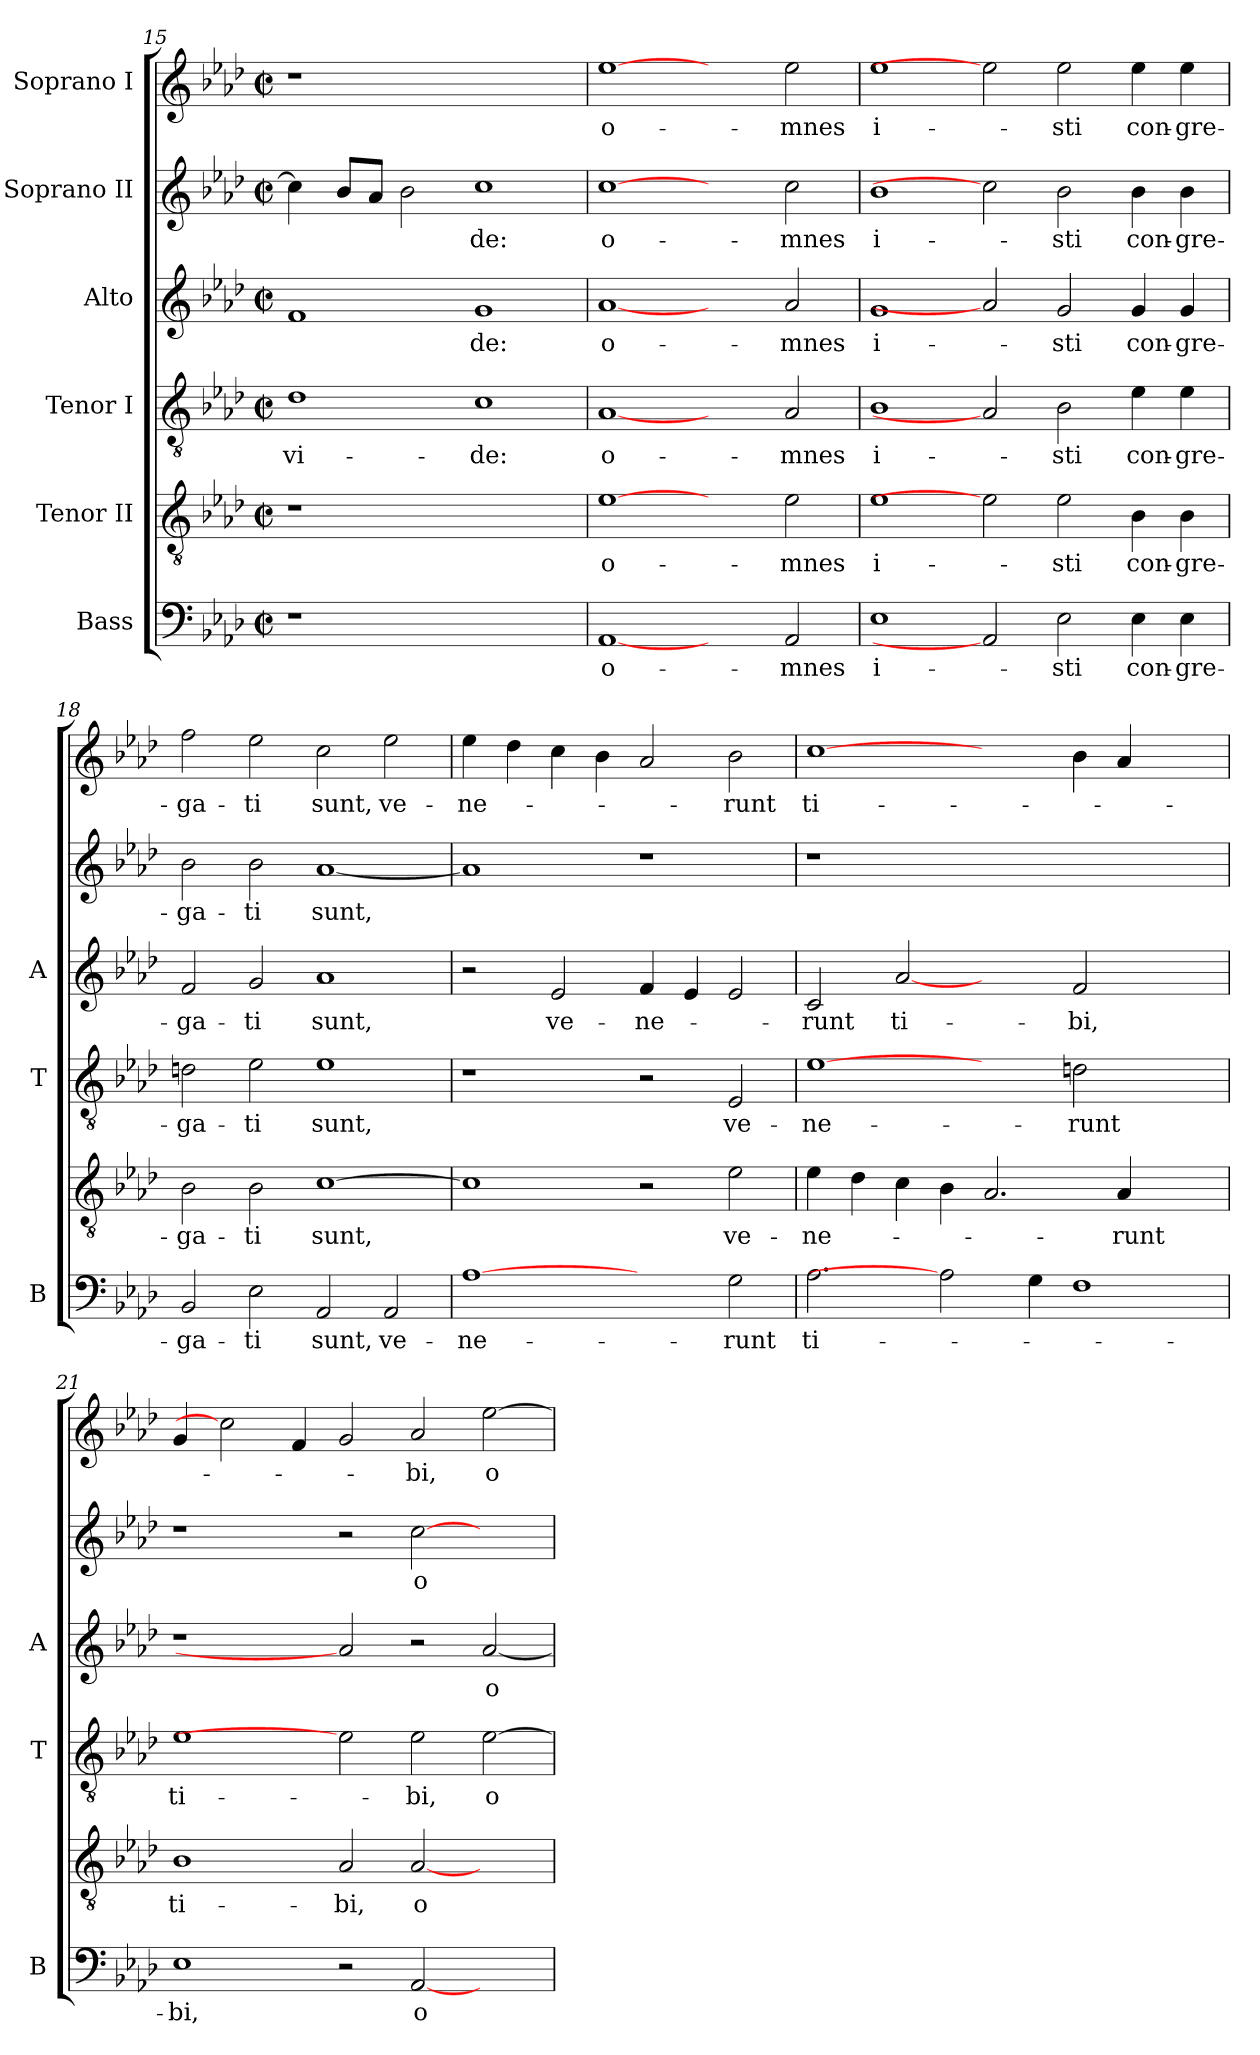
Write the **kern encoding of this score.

**kern	**text	**kern	**text	**kern	**text	**kern	**text	**kern	**text	**kern	**text
*part6	*part6	*part5	*part5	*part4	*part4	*part3	*part3	*part2	*part2	*part1	*part1
*staff6	*staff6	*staff5	*staff5	*staff4	*staff4	*staff3	*staff3	*staff2	*staff2	*staff1	*staff1
*I"Bass	*	*I"Tenor II	*	*I"Tenor I	*	*I"Alto	*	*I"Soprano II	*	*I"Soprano I	*
*I'B	*	*	*	*I'T	*	*I'A	*	*	*	*	*
*clefF4	*	*clefGv2	*	*clefGv2	*	*clefG2	*	*clefG2	*	*clefG2	*
*k[b-e-a-d-]	*	*k[b-e-a-d-]	*	*k[b-e-a-d-]	*	*k[b-e-a-d-]	*	*k[b-e-a-d-]	*	*k[b-e-a-d-]	*
*A-:	*	*A-:	*	*A-:	*	*A-:	*	*A-:	*	*A-:	*
*M2/2	*	*M2/2	*	*M2/2	*	*M2/2	*	*M2/2	*	*M2/2	*
*met(c|)	*	*met(c|)	*	*met(c|)	*	*met(c|)	*	*met(c|)	*	*met(c|)	*
=15	=15	=15	=15	=15	=15	=15	=15	=15	=15	=15	=15
!LO:N:vis=1	!	!LO:N:vis=1	!	!	!LO:LY:b	!	!	!	!	!LO:N:vis=1	!
1r	.	1r	.	1d-	vi-	1f	.	4cc\]	.	1r	.
.	.	.	.	.	.	.	.	8b-/L	.	.	.
.	.	.	.	.	.	.	.	8a-/J	.	.	.
.	.	.	.	.	.	.	.	2b-\	.	.	.
!	!	!	!	!	!LO:LY:b	!	!LO:LY:b	!	!LO:LY:b	!	!
1ryy	.	1ryy	.	1c	-de:	1g	-de:	1cc	-de:	1ryy	.
!!LO:PB:g=z
=16	=16	=16	=16	=16	=16	=16	=16	=16	=16	=16	=16
!	!LO:LY:b	!	!LO:LY:b	!	!LO:LY:b	!	!LO:LY:b	!	!LO:LY:b	!	!LO:LY:b
[1AA-	o-	[1e-	o-	[1A-	o-	[1a-	o-	[1cc	o-	[1ee-	o-
2ryy	.	2ryy	.	2ryy	.	2ryy	.	2ryy	.	2ryy	.
!	!LO:LY:b	!	!LO:LY:b	!	!LO:LY:b	!	!LO:LY:b	!	!LO:LY:b	!	!LO:LY:b
2AA-/	-mnes	2e-\	-mnes	2A-/	-mnes	2a-/	-mnes	2cc\	-mnes	2ee-\	-mnes
=17	=17	=17	=17	=17	=17	=17	=17	=17	=17	=17	=17
!	!LO:LY:b	!	!LO:LY:b	!	!LO:LY:b	!	!LO:LY:b	!	!LO:LY:b	!	!LO:LY:b
1E-	i-	1e-	i-	1B-	i-	1g	i-	1b-	i-	1ee-	i-
2AA-]	.	2e-]	.	2A-]	.	2a-]	.	2cc]	.	2ee-]	.
!	!LO:LY:b	!	!LO:LY:b	!	!LO:LY:b	!	!LO:LY:b	!	!LO:LY:b	!	!LO:LY:b
2E-\	-sti	2e-\	-sti	2B-\	-sti	2g/	-sti	2b-\	-sti	2ee-\	-sti
!	!LO:LY:b	!	!LO:LY:b	!	!LO:LY:b	!	!LO:LY:b	!	!LO:LY:b	!	!LO:LY:b
4E-\	con-	4B-\	con-	4e-\	con-	4g/	con-	4b-\	con-	4ee-\	con-
!	!LO:LY:b	!	!LO:LY:b	!	!LO:LY:b	!	!LO:LY:b	!	!LO:LY:b	!	!LO:LY:b
4E-\	-gre-	4B-\	-gre-	4e-\	-gre-	4g/	-gre-	4b-\	-gre-	4ee-\	-gre-
=18	=18	=18	=18	=18	=18	=18	=18	=18	=18	=18	=18
!	!LO:LY:b	!	!LO:LY:b	!	!LO:LY:b	!	!LO:LY:b	!	!LO:LY:b	!	!LO:LY:b
2BB-/	-ga-	2B-\	-ga-	2dn\	-ga-	2f/	-ga-	2b-\	-ga-	2ff\	-ga-
!	!LO:LY:b	!	!LO:LY:b	!	!LO:LY:b	!	!LO:LY:b	!	!LO:LY:b	!	!LO:LY:b
2E-\	-ti	2B-\	-ti	2e-\	-ti	2g/	-ti	2b-\	-ti	2ee-\	-ti
!	!LO:LY:b	!	!LO:LY:b	!	!LO:LY:b	!	!LO:LY:b	!	!LO:LY:b	!	!LO:LY:b
2AA-/	sunt,	[>1c	sunt,	1e-	sunt,	1a-	sunt,	[<1a-	sunt,	2cc\	sunt,
!	!LO:LY:b	!	!	!	!	!	!	!	!	!	!LO:LY:b
2AA-/	ve-	.	.	.	.	.	.	.	.	2ee-\	ve-
=19	=19	=19	=19	=19	=19	=19	=19	=19	=19	=19	=19
!	!LO:LY:b	!	!	!	!	!	!	!	!	!	!LO:LY:b
[1A-	-ne-	1c]	.	1r	.	2r	.	1a-]	.	4ee-\	-ne-
.	.	.	.	.	.	.	.	.	.	4dd-\	.
!	!	!	!	!	!	!	!LO:LY:b	!	!	!	!
.	.	.	.	.	.	2e-/	ve-	.	.	4cc\	.
.	.	.	.	.	.	.	.	.	.	4b-\	.
!	!	!	!	!	!	!	!LO:LY:b	!	!	!	!
2ryy	.	2r	.	2r	.	4f/	-ne-	1r	.	2a-/	.
.	.	.	.	.	.	4e-/	.	.	.	.	.
!	!LO:LY:b	!	!LO:LY:b	!	!LO:LY:b	!	!	!	!	!	!LO:LY:b
2G\	-runt	2e-\	ve-	2E-/	ve-	2e-/	.	.	.	2b-\	-runt
!!LO:LB:g=z
=20	=20	=20	=20	=20	=20	=20	=20	=20	=20	=20	=20
!	!LO:LY:b	!	!LO:LY:b	!	!LO:LY:b	!	!LO:LY:b	!LO:N:vis=1	!	!	!LO:LY:b
2.A-\	ti-	4e-\	-ne-	[1e-	-ne-	2c/	-runt	1r	.	[1cc	ti-
.	.	4d-\	.	.	.	.	.	.	.	.	.
!	!	!	!	!	!	!	!LO:LY:b	!	!	!	!
.	.	4c\	.	.	.	[2a-	ti-	.	.	.	.
2A-]	.	4B-\	.	.	.	.	.	.	.	.	.
.	.	2.A-/	.	2ryy	.	2ryy	.	1.ryy	.	2ryy	.
4G\	.	.	.	.	.	.	.	.	.	.	.
!	!	!	!	!	!LO:LY:b	!	!LO:LY:b	!	!	!	!
1F	.	.	.	2dn\	-runt	2f/	-bi,	.	.	4b-\	.
!	!	!	!LO:LY:b	!	!	!	!	!	!	!	!
.	.	4A-/	-runt	.	.	.	.	.	.	4a-/	.
.	.	2ryy	.	2ryy	.	2ryy	.	.	.	2ryy	.
=21	=21	=21	=21	=21	=21	=21	=21	=21	=21	=21	=21
!	!LO:LY:b	!	!LO:LY:b	!	!LO:LY:b	!	!	!	!	!	!
1E-	-bi,	1B-	ti-	1e-	ti-	1r	.	1r	.	4g/	.
.	.	.	.	.	.	.	.	.	.	2cc]	.
.	.	.	.	.	.	.	.	.	.	4f/	.
!	!	!	!LO:LY:b	!	!	!	!	!	!	!	!
2r	.	2A-/	-bi,	2e-]	.	2a-]	.	2r	.	2g/	.
!	!LO:LY:b	!	!LO:LY:b	!	!LO:LY:b	!	!	!	!LO:LY:b	!	!LO:LY:b
[<2AA-/	o-	[<2A-/	o-	2e-\	-bi,	2r	.	[>2cc\	o-	2a-/	-bi,
!	!	!	!	!	!LO:LY:b	!	!LO:LY:b	!	!	!	!LO:LY:b
2ryy	.	2ryy	.	[>2e-\	o-	[<2a-/	o-	2ryy	.	[>2ee-\	o-
=	=	=	=	=	=	=	=	=	=	=	=
*-	*-	*-	*-	*-	*-	*-	*-	*-	*-	*-	*-
